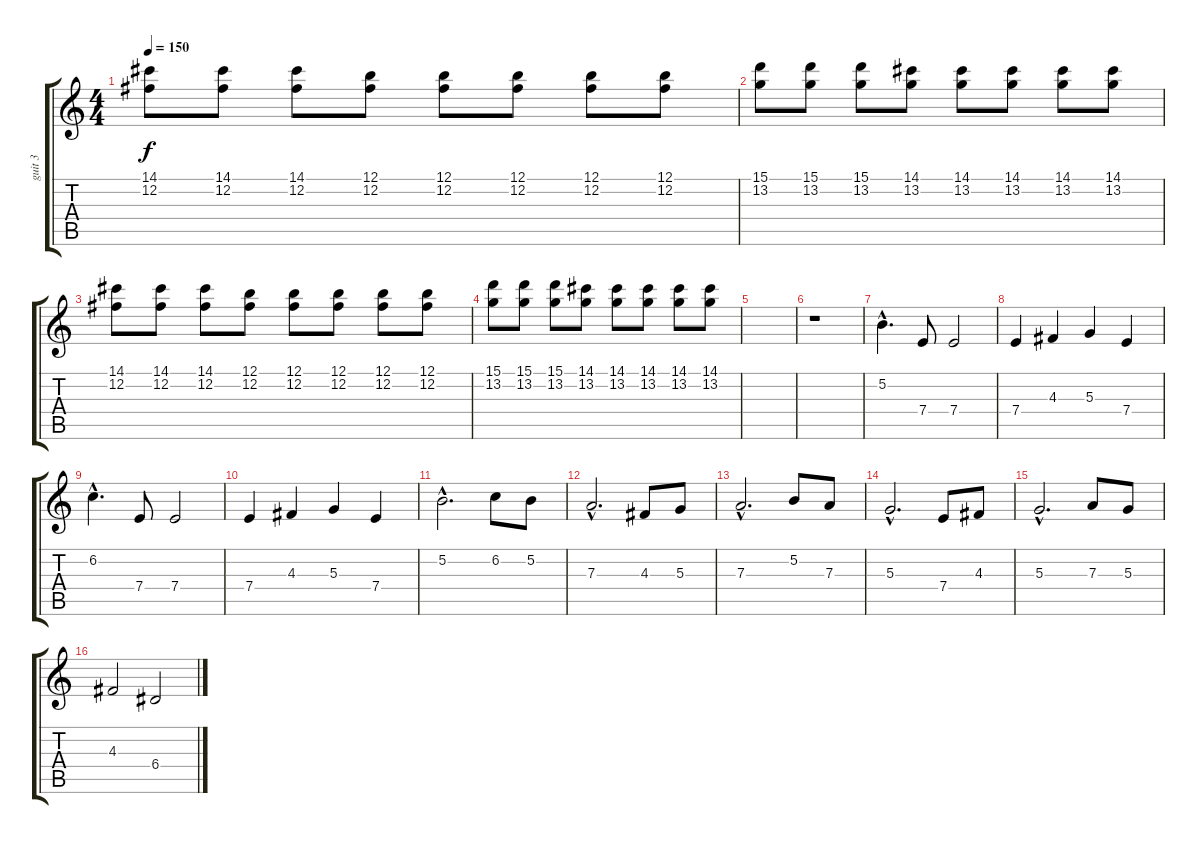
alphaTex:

\track ("guit 3" "guit 3") {instrument distortionguitar}
\staff {score tabs}
\tuning (B3 Gb3 D3 A2 E2 B1) {hide}
\ts (4 4)
\tempo 150
\clef g2
\ks c
(14.1 12.2).8{dy f} (14.1 12.2).8 (14.1 12.2).8 (12.1 12.2).8 (12.1 12.2).8 (12.1 12.2).8 (12.1 12.2).8 (12.1 12.2).8 |
(15.1 13.2).8 (15.1 13.2).8 (15.1 13.2).8 (14.1 13.2).8 (14.1 13.2).8 (14.1 13.2).8 (14.1 13.2).8 (14.1 13.2).8 |
(14.1 12.2).8 (14.1 12.2).8 (14.1 12.2).8 (12.1 12.2).8 (12.1 12.2).8 (12.1 12.2).8 (12.1 12.2).8 (12.1 12.2).8 |
(15.1 13.2).8 (15.1 13.2).8 (15.1 13.2).8 (14.1 13.2).8 (14.1 13.2).8 (14.1 13.2).8 (14.1 13.2).8 (14.1 13.2).8 |
|
r.1{volume 13} |
5.2{hac}.4{d} 7.4.8 7.4.2 |
7.4.4 4.3.4 5.3.4 7.4.4 |
6.2{hac}.4{d} 7.4.8 7.4.2 |
7.4.4 4.3.4 5.3.4 7.4.4 |
5.2{hac}.2{d} 6.2.8 5.2.8 |
7.3{hac}.2{d} 4.3.8 5.3.8 |
7.3{hac}.2{d} 5.2.8 7.3.8 |
5.3{hac}.2{d} 7.4.8 4.3.8 |
5.3{hac}.2{d} 7.3.8 5.3.8 |
4.3.2 6.4.2
